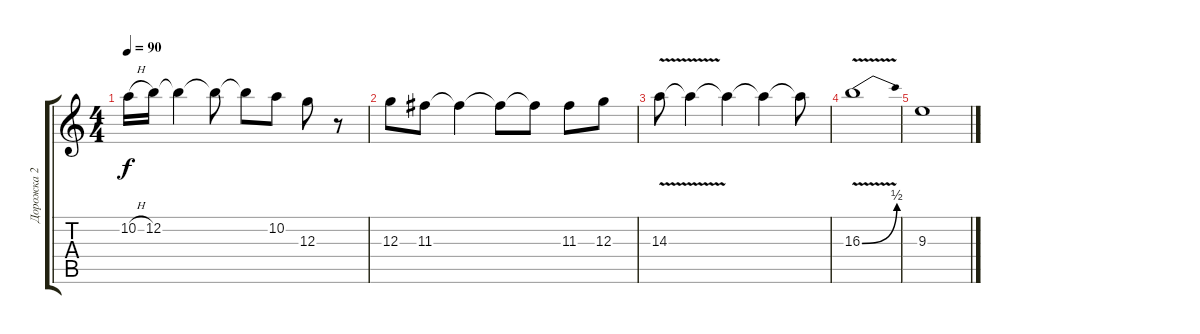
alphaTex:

\track ("Дорожка 2" "Дорожка 2") {instrument overdrivenguitar}
\staff {score tabs}
\tuning (E4 B3 G3 D3 A2 E2) {hide}
\ts (4 4)
\tempo 90
\clef g2
\ks c
10.2{h}.16{dy f} 12.2.16 12.2{t}.4 12.2{t}.8 12.2{t}.8 10.2.8 12.3.8 r.8 |
12.3.8 11.3.8 11.3{t}.4 11.3{t}.8 11.3{t}.8 11.3.8 12.3.8 |
14.3{v}.8 14.3{t}.4 14.3{t}.4 14.3{t}.4 14.3{t}.8 |
16.3{be (bend 0 0 60 2) v}.1 |
9.3.1
